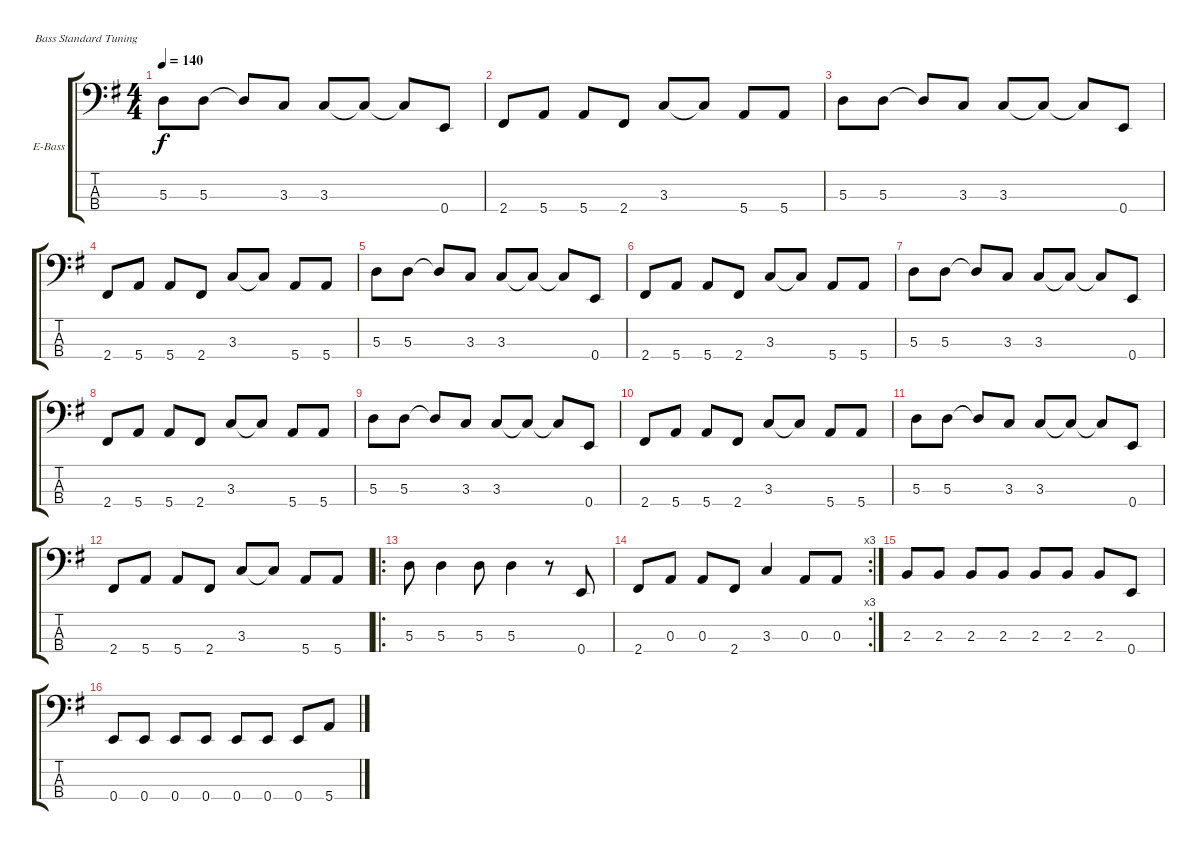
\bracketExtendMode groupsimilarinstruments
\firstSystemTrackNameOrientation horizontal
\otherSystemsTrackNameOrientation horizontal
\track ("Bass" "E-Bass") {instrument electricbassfinger}
\staff {score tabs}
\tuning (G2 D2 A1 E1)
\ts (4 4)
\tempo 140
\clef f4
\scale
1.05549
\ks g
5.3.8{dy f} 5.3.8 5.3{t}.8 3.3.8 3.3.8 3.3{t}.8 3.3{t}.8 0.4.8 |
\scale
0.944515 2.4.8 5.4.8 5.4.8 2.4.8 3.3.8 3.3{t}.8 5.4.8 5.4.8 |
\scale
1.05549 5.3.8 5.3.8 5.3{t}.8 3.3.8 3.3.8 3.3{t}.8 3.3{t}.8 0.4.8 |
\scale
0.944515 2.4.8 5.4.8 5.4.8 2.4.8 3.3.8 3.3{t}.8 5.4.8 5.4.8 |
\scale
1.05549 5.3.8 5.3.8 5.3{t}.8 3.3.8 3.3.8 3.3{t}.8 3.3{t}.8 0.4.8 |
\scale
0.944515 2.4.8 5.4.8 5.4.8 2.4.8 3.3.8 3.3{t}.8 5.4.8 5.4.8 |
\scale
1.05549 5.3.8 5.3.8 5.3{t}.8 3.3.8 3.3.8 3.3{t}.8 3.3{t}.8 0.4.8 |
\scale
0.944515 2.4.8 5.4.8 5.4.8 2.4.8 3.3.8 3.3{t}.8 5.4.8 5.4.8 |
\scale
1.05549 5.3.8 5.3.8 5.3{t}.8 3.3.8 3.3.8 3.3{t}.8 3.3{t}.8 0.4.8 |
\scale
0.944515 2.4.8 5.4.8 5.4.8 2.4.8 3.3.8 3.3{t}.8 5.4.8 5.4.8 |
\scale
1.05549 5.3.8 5.3.8 5.3{t}.8 3.3.8 3.3.8 3.3{t}.8 3.3{t}.8 0.4.8 |
\scale
0.944515 2.4.8 5.4.8 5.4.8 2.4.8 3.3.8 3.3{t}.8 5.4.8 5.4.8 |
\ro
\scale
1.05549 5.3.8 5.3.4 5.3.8 5.3.4 r.8 0.4.8 |
\rc 3
\scale
0.944515 2.4.8 0.3.8 0.3.8 2.4.8 3.3.4 0.3.8 0.3.8 |
\scale
1.05549 2.3.8 2.3.8 2.3.8 2.3.8 2.3.8 2.3.8 2.3.8 0.4.8 |
\scale
0.944515 0.4.8 0.4.8 0.4.8 0.4.8 0.4.8 0.4.8 0.4.8 5.4.8
